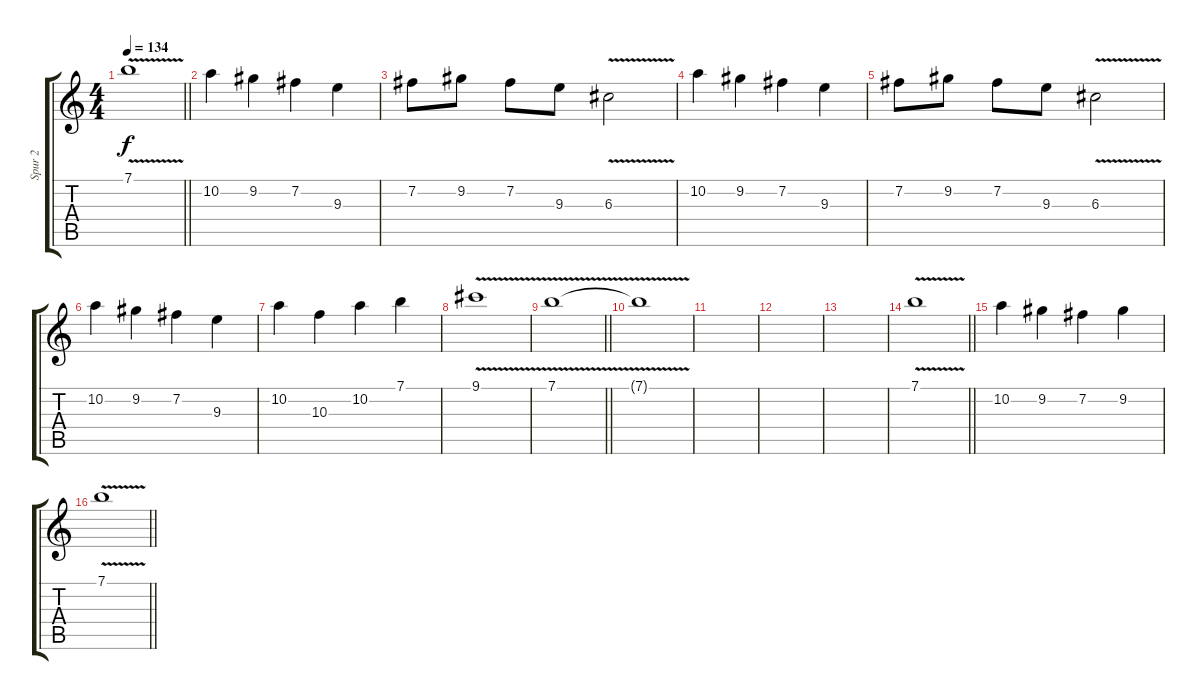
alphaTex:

\track ("Spur 2" "Spur 2") {instrument distortionguitar}
\staff {score tabs}
\tuning (E4 B3 G3 D3 A2 E2) {hide}
\ts (4 4)
\tempo 134
\clef g2
\barLineRight lightlight
\ks c
7.1{v}.1{dy f} |
10.2.4 9.2.4 7.2.4 9.3.4 |
7.2.8 9.2.8 7.2.8 9.3.8 6.3{v}.2 |
10.2.4 9.2.4 7.2.4 9.3.4 |
7.2.8 9.2.8 7.2.8 9.3.8 6.3{v}.2 |
10.2.4 9.2.4 7.2.4 9.3.4 |
10.2.4 10.3.4 10.2.4 7.1.4 |
9.1{v}.1 |
\barLineRight lightlight
7.1{v}.1 |
7.1{v t}.1 |
|
|
|
\barLineRight lightlight
7.1{v}.1 |
10.2.4 9.2.4 7.2.4 9.2.4 |
\barLineRight lightlight
7.1{v}.1
